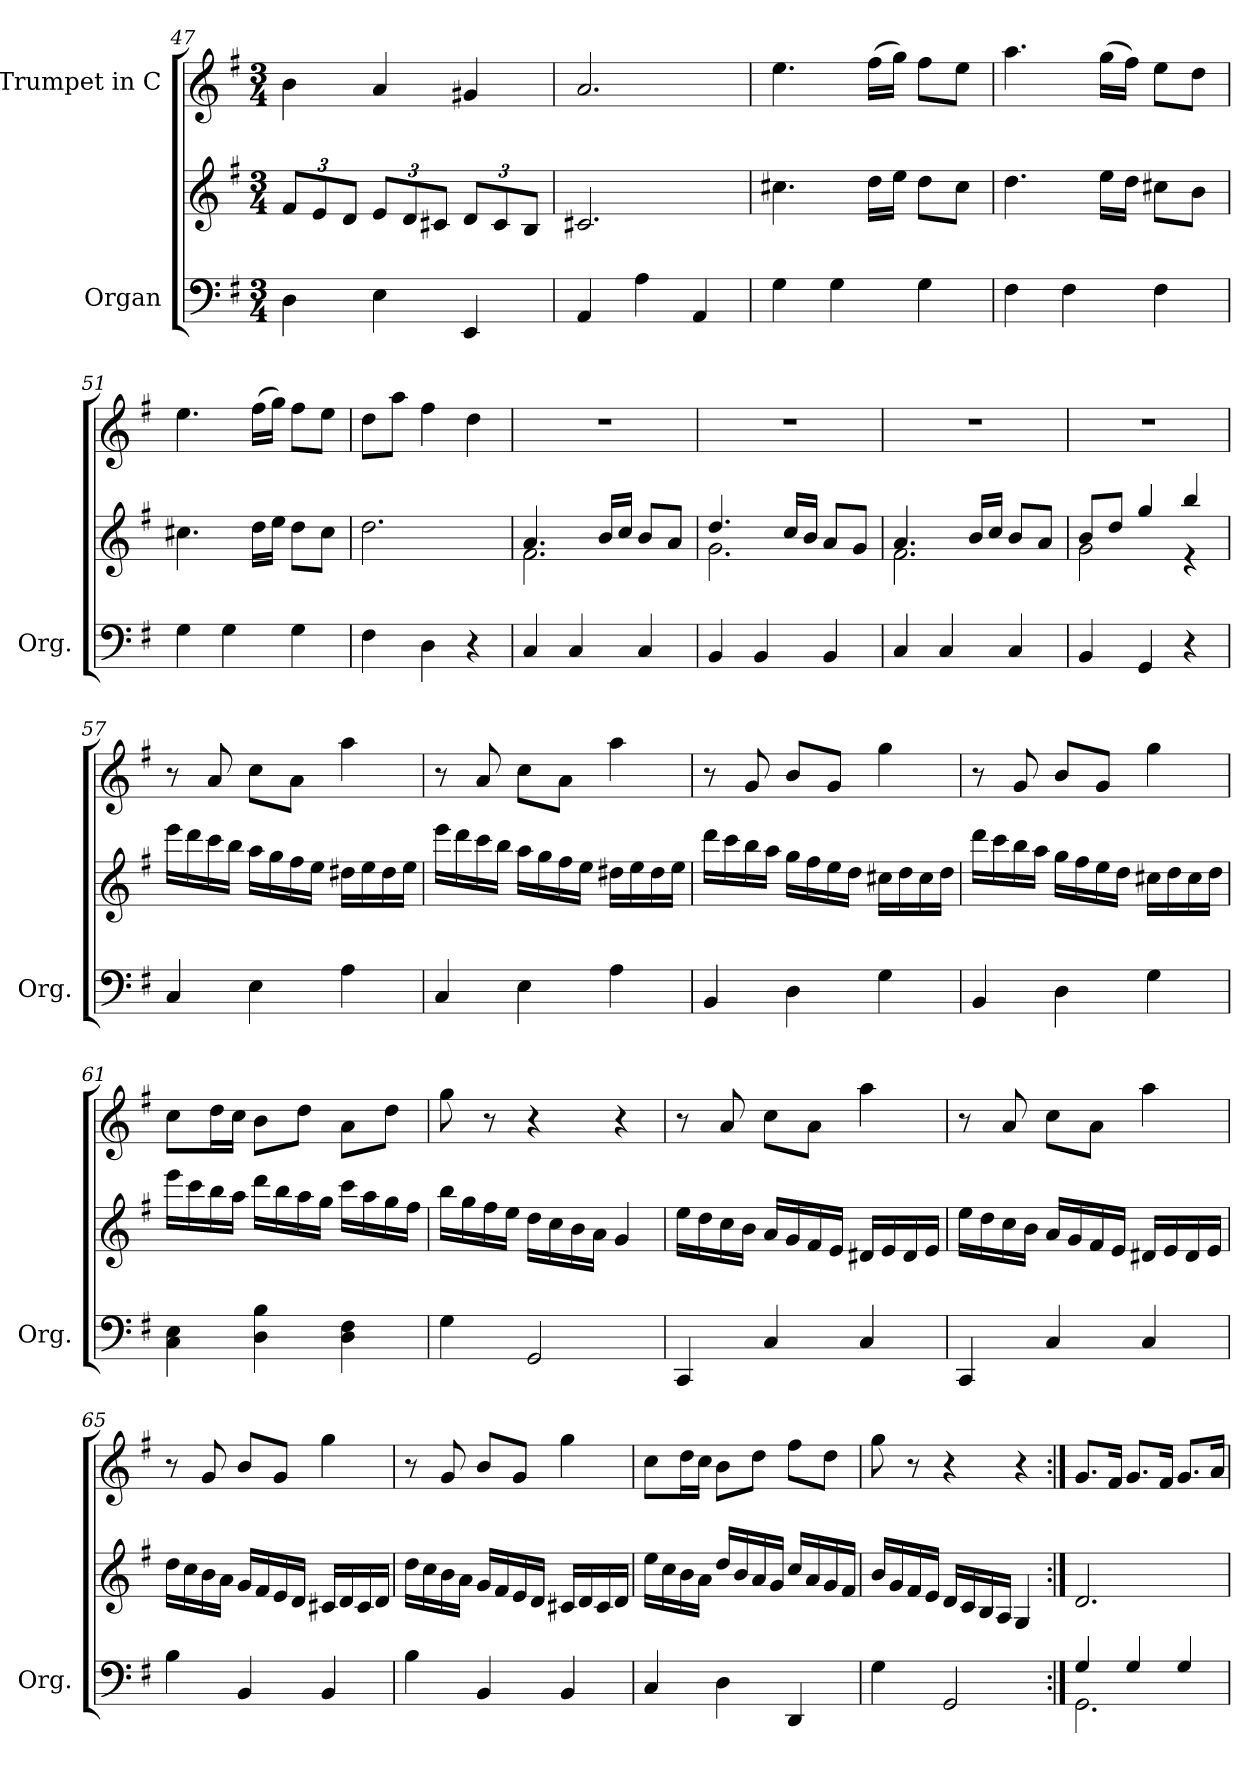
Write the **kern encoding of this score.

**kern	**kern	**kern
*part2	*part2	*part1
*staff3	*staff2	*staff1
*I"Organ	*	*I"Trumpet in C
*I'Org.	*	*
*clefF4	*clefG2	*clefG2
*k[f#]	*k[f#]	*k[f#]
*G:	*G:	*G:
*M3/4	*M3/4	*M3/4
=47	=47	=47
4D\	12f#/L	4b\
.	12e/	.
.	12d/J	.
4E\	12e/L	4a/
.	12d/	.
.	12c#X/J	.
4EE/	12d/L	4g#X/
.	12c#/	.
.	12B/J	.
=48	=48	=48
4AA/	2.c#X/	2.a/
4A\	.	.
4AA/	.	.
=49	=49	=49
4G\	4.cc#X\	4.ee\
4G\	.	.
.	16dd\LL	(>16ff#\LL
.	16ee\JJ	16gg\JJ)
4G\	8dd\L	8ff#\L
.	8cc#\J	8ee\J
=50	=50	=50
4F#\	4.dd\	4.aa\
4F#\	.	.
.	16ee\LL	(>16gg\LL
.	16dd\JJ	16ff#\JJ)
4F#\	8cc#X\L	8ee\L
.	8b\J	8dd\J
=51	=51	=51
4G\	4.cc#X\	4.ee\
4G\	.	.
.	16dd\LL	(>16ff#\LL
.	16ee\JJ	16gg\JJ)
4G\	8dd\L	8ff#\L
.	8cc#\J	8ee\J
!!LO:LB:g=z
=52	=52	=52
4F#\	2.dd\	8dd\L
.	.	8aa\J
4D\	.	4ff#\
4r	.	4dd\
=53	=53	=53
*	*^	*
4C/	4.a/	2.f#\	2.r
4C/	.	.	.
.	16b/LL	.	.
.	16cc/JJ	.	.
4C/	8b/L	.	.
.	8a/J	.	.
=54	=54	=54	=54
4BB/	4.dd/	2.g\	2.r
4BB/	.	.	.
.	16cc/LL	.	.
.	16b/JJ	.	.
4BB/	8a/L	.	.
.	8g/J	.	.
=55	=55	=55	=55
4C/	4.a/	2.f#\	2.r
4C/	.	.	.
.	16b/LL	.	.
.	16cc/JJ	.	.
4C/	8b/L	.	.
.	8a/J	.	.
=56	=56	=56	=56
4BB/	8b/L	2g\	2.r
.	8dd/J	.	.
4GG/	4gg/	.	.
4r	4bb/	4r	.
*	*v	*v	*
=57	=57	=57
4C/	16eee\LL	8r
.	16ddd\	.
.	16ccc\	8a/
.	16bb\JJ	.
4E\	16aa\LL	8cc\L
.	16gg\	.
.	16ff#\	8a\J
.	16ee\JJ	.
4A\	16dd#X\LL	4aa\
.	16ee\	.
.	16dd#\	.
.	16ee\JJ	.
!!LO:LB:g=z
=58	=58	=58
4C/	16eee\LL	8r
.	16ddd\	.
.	16ccc\	8a/
.	16bb\JJ	.
4E\	16aa\LL	8cc\L
.	16gg\	.
.	16ff#\	8a\J
.	16ee\JJ	.
4A\	16dd#X\LL	4aa\
.	16ee\	.
.	16dd#\	.
.	16ee\JJ	.
=59	=59	=59
4BB/	16ddd\LL	8r
.	16ccc\	.
.	16bb\	8g/
.	16aa\JJ	.
4D\	16gg\LL	8b/L
.	16ff#\	.
.	16ee\	8g/J
.	16dd\JJ	.
4G\	16cc#X\LL	4gg\
.	16dd\	.
.	16cc#\	.
.	16dd\JJ	.
=60	=60	=60
4BB/	16ddd\LL	8r
.	16ccc\	.
.	16bb\	8g/
.	16aa\JJ	.
4D\	16gg\LL	8b/L
.	16ff#\	.
.	16ee\	8g/J
.	16dd\JJ	.
4G\	16cc#X\LL	4gg\
.	16dd\	.
.	16cc#\	.
.	16dd\JJ	.
!!LO:LB:g=z
=61	=61	=61
4C\ 4E\	16eee\LL	8cc\L
.	16ccc\	.
.	16bb\	16dd\L
.	16aa\JJ	16cc\JJ
4D\ 4B\	16ddd\LL	8b\L
.	16bb\	.
.	16aa\	8dd\J
.	16gg\JJ	.
4D\ 4F#\	16ccc\LL	8a\L
.	16aa\	.
.	16gg\	8dd\J
.	16ff#\JJ	.
=62	=62	=62
4G\	16bb\LL	8gg\
.	16gg\	.
.	16ff#\	8r
.	16ee\JJ	.
2GG/	16dd\LL	4r
.	16cc\	.
.	16b\	.
.	16a\JJ	.
.	4g/	4r
=63	=63	=63
4CC/	16ee\LL	8r
.	16dd\	.
.	16cc\	8a/
.	16b\JJ	.
4C/	16a/LL	8cc\L
.	16g/	.
.	16f#/	8a\J
.	16e/JJ	.
4C/	16d#X/LL	4aa\
.	16e/	.
.	16d#/	.
.	16e/JJ	.
=64	=64	=64
4CC/	16ee\LL	8r
.	16dd\	.
.	16cc\	8a/
.	16b\JJ	.
4C/	16a/LL	8cc\L
.	16g/	.
.	16f#/	8a\J
.	16e/JJ	.
4C/	16d#X/LL	4aa\
.	16e/	.
.	16d#/	.
.	16e/JJ	.
!!LO:PB:g=z
=65	=65	=65
4B\	16dd\LL	8r
.	16cc\	.
.	16b\	8g/
.	16a\JJ	.
4BB/	16g/LL	8b/L
.	16f#/	.
.	16e/	8g/J
.	16d/JJ	.
4BB/	16c#X/LL	4gg\
.	16d/	.
.	16c#/	.
.	16d/JJ	.
=66	=66	=66
4B\	16dd\LL	8r
.	16cc\	.
.	16b\	8g/
.	16a\JJ	.
4BB/	16g/LL	8b/L
.	16f#/	.
.	16e/	8g/J
.	16d/JJ	.
4BB/	16c#X/LL	4gg\
.	16d/	.
.	16c#/	.
.	16d/JJ	.
=67	=67	=67
4C/	16ee\LL	8cc\L
.	16cc\	.
.	16b\	16dd\L
.	16a\JJ	16cc\JJ
4D\	16dd/LL	8b\L
.	16b/	.
.	16a/	8dd\J
.	16g/JJ	.
4DD/	16cc/LL	8ff#\L
.	16a/	.
.	16g/	8dd\J
.	16f#/JJ	.
=68	=68	=68
4G\	16b/LL	8gg\
.	16g/	.
.	16f#/	8r
.	16e/JJ	.
2GG/	16d/LL	4r
.	16c/	.
.	16B/	.
.	16A/JJ	.
.	4G/	4r
!!LO:LB:g=z
=69:|!	=69:|!	=69:|!
*^	*	*
4G/	2.GG\	2.d/	8.g/L
.	.	.	16f#/Jk
4G/	.	.	8.g/L
.	.	.	16f#/Jk
4G/	.	.	8.g/L
.	.	.	16a/Jk
*v	*v	*	*
=	=	=
*-	*-	*-
